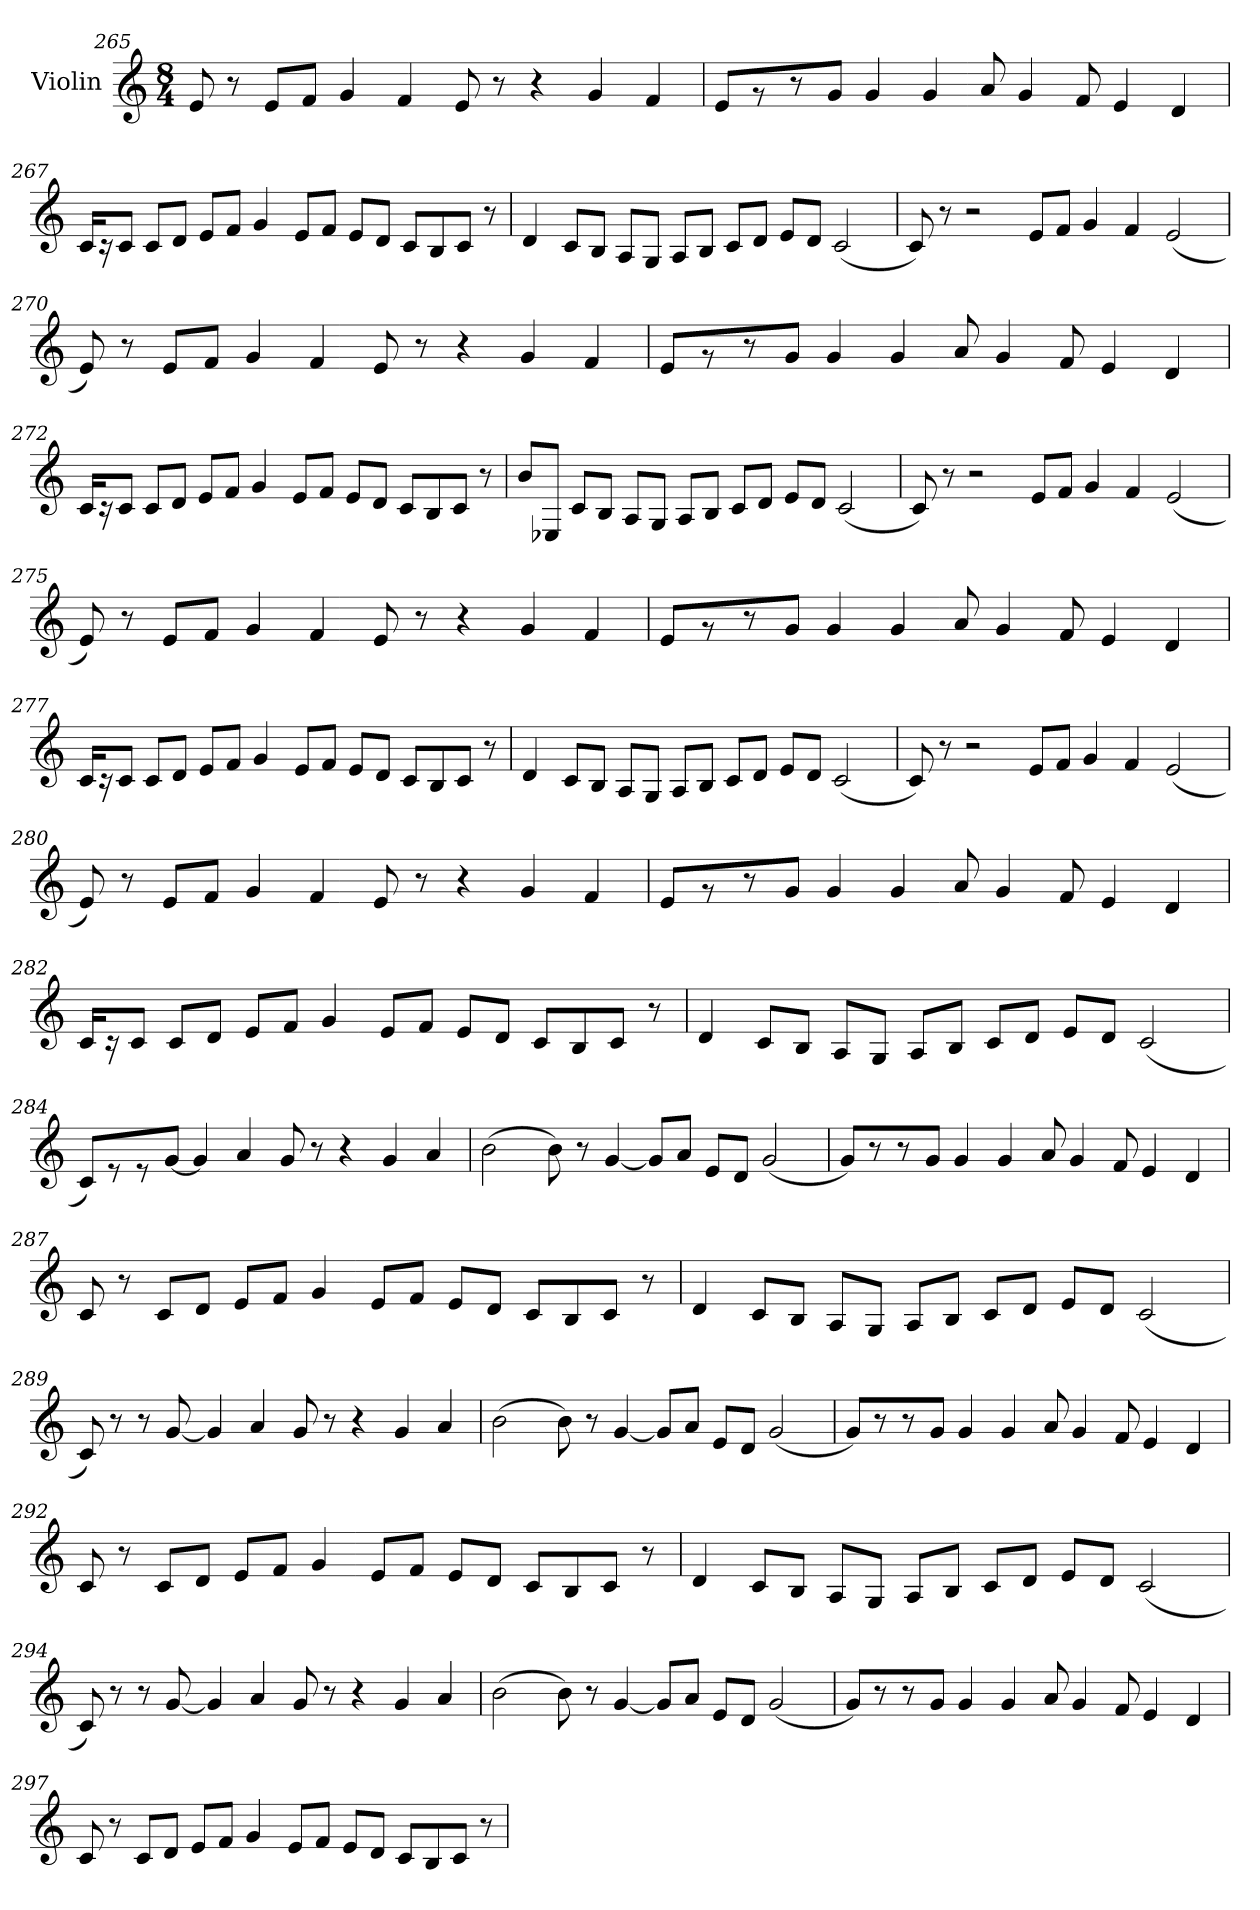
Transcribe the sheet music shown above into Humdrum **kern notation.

**kern
*part1
*staff1
*I"Violin
!!LO:LB:g=z
*clefG2
*k[]
*M8/4
=265
8e/
8r
8e/L
8f/J
4g/
4f/
8e/
8r
4r
4g/
4f/
=266
8e/L
8r
8r
8g/J
4g/
4g/
8a/
4g/
8f/
4e/
4d/
!!LO:LB:g=z
=267
16c/KL
16r
8c/J
8c/L
8d/J
8e/L
8f/J
4g/
8e/L
8f/J
8e/L
8d/J
8c/L
8B/
8c/J
8r
=268
4d/
8c/L
8B/J
8A/L
8G/J
8A/L
8B/J
8c/L
8d/J
8e/L
8d/J
(<2c/
!!LO:LB:g=z
=269
8c/)
8r
2r
8e/L
8f/J
4g/
4f/
(<2e/
=270
8e/)
8r
8e/L
8f/J
4g/
4f/
8e/
8r
4r
4g/
4f/
!!LO:PB:g=z
=271
8e/L
8r
8r
8g/J
4g/
4g/
8a/
4g/
8f/
4e/
4d/
=272
16c/KL
16r
8c/J
8c/L
8d/J
8e/L
8f/J
4g/
8e/L
8f/J
8e/L
8d/J
8c/L
8B/
8c/J
8r
!!LO:LB:g=z
=273
8b/L
8E-X/J
8c/L
8B/J
8A/L
8G/J
8A/L
8B/J
8c/L
8d/J
8e/L
8d/J
(<2c/
=274
8c/)
8r
2r
8e/L
8f/J
4g/
4f/
(<2e/
!!LO:LB:g=z
=275
8e/)
8r
8e/L
8f/J
4g/
4f/
8e/
8r
4r
4g/
4f/
=276
8e/L
8r
8r
8g/J
4g/
4g/
8a/
4g/
8f/
4e/
4d/
!!LO:LB:g=z
=277
16c/KL
16r
8c/J
8c/L
8d/J
8e/L
8f/J
4g/
8e/L
8f/J
8e/L
8d/J
8c/L
8B/
8c/J
8r
=278
4d/
8c/L
8B/J
8A/L
8G/J
8A/L
8B/J
8c/L
8d/J
8e/L
8d/J
(<2c/
!!LO:LB:g=z
=279
8c/)
8r
2r
8e/L
8f/J
4g/
4f/
(<2e/
=280
8e/)
8r
8e/L
8f/J
4g/
4f/
8e/
8r
4r
4g/
4f/
!!LO:LB:g=z
=281
8e/L
8r
8r
8g/J
4g/
4g/
8a/
4g/
8f/
4e/
4d/
=282
16c/KL
16r
8c/J
8c/L
8d/J
8e/L
8f/J
4g/
8e/L
8f/J
8e/L
8d/J
8c/L
8B/
8c/J
8r
!!LO:LB:g=z
=283
4d/
8c/L
8B/J
8A/L
8G/J
8A/L
8B/J
8c/L
8d/J
8e/L
8d/J
(<2c/
=284
8c/L)
8r
8r
[8g/J
4g/]
4a/
8g/
8r
4r
4g/
4a/
!!LO:LB:g=z
=285
(>2b\
8b\)
8r
[4g/
8g/L]
8a/J
8e/L
8d/J
(<2g/
=286
8g/L)
8r
8r
8g/J
4g/
4g/
8a/
4g/
8f/
4e/
4d/
!!LO:PB:g=z
=287
8c/
8r
8c/L
8d/J
8e/L
8f/J
4g/
8e/L
8f/J
8e/L
8d/J
8c/L
8B/
8c/J
8r
=288
4d/
8c/L
8B/J
8A/L
8G/J
8A/L
8B/J
8c/L
8d/J
8e/L
8d/J
(<2c/
!!LO:LB:g=z
=289
8c/)
8r
8r
[8g/
4g/]
4a/
8g/
8r
4r
4g/
4a/
=290
(>2b\
8b\)
8r
[4g/
8g/L]
8a/J
8e/L
8d/J
(<2g/
!!LO:LB:g=z
=291
8g/L)
8r
8r
8g/J
4g/
4g/
8a/
4g/
8f/
4e/
4d/
=292
8c/
8r
8c/L
8d/J
8e/L
8f/J
4g/
8e/L
8f/J
8e/L
8d/J
8c/L
8B/
8c/J
8r
!!LO:LB:g=z
=293
4d/
8c/L
8B/J
8A/L
8G/J
8A/L
8B/J
8c/L
8d/J
8e/L
8d/J
(<2c/
=294
8c/)
8r
8r
[8g/
4g/]
4a/
8g/
8r
4r
4g/
4a/
!!LO:LB:g=z
=295
(>2b\
8b\)
8r
[4g/
8g/L]
8a/J
8e/L
8d/J
(<2g/
=296
8g/L)
8r
8r
8g/J
4g/
4g/
8a/
4g/
8f/
4e/
4d/
!!LO:LB:g=z
=297
8c/
8r
8c/L
8d/J
8e/L
8f/J
4g/
8e/L
8f/J
8e/L
8d/J
8c/L
8B/
8c/J
8r
=
*-
